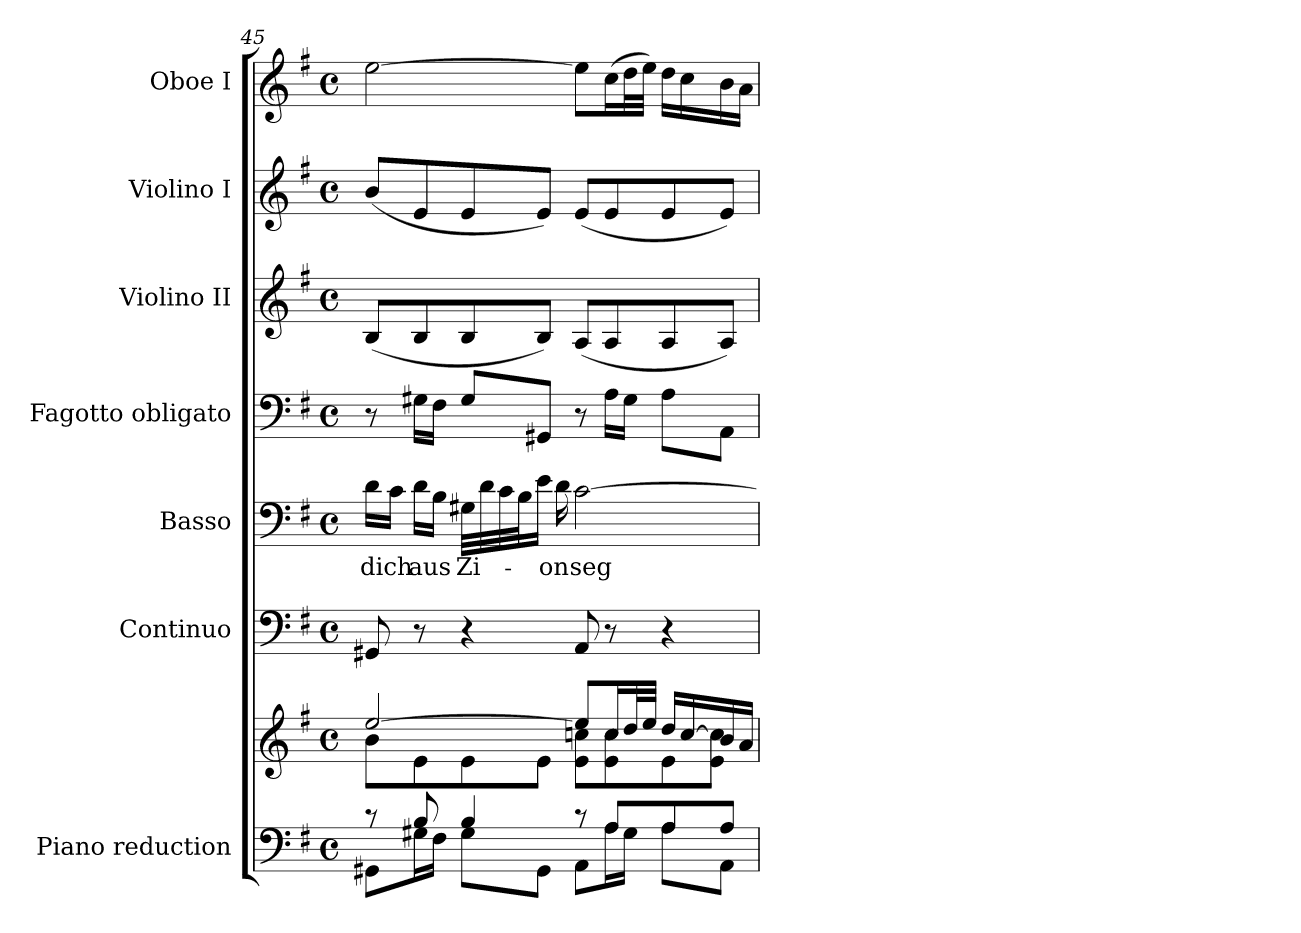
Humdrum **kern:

**kern	**kern	**kern	**kern	**text	**kern	**kern	**kern	**kern
*part7	*part7	*part6	*part5	*part5	*part4	*part3	*part2	*part1
*staff8	*staff7	*staff6	*staff5	*staff5	*staff4	*staff3	*staff2	*staff1
*I"Piano reduction	*	*I"Continuo	*I"Basso	*	*I"Fagotto obligato	*I"Violino II	*I"Violino I	*I"Oboe I
*I'Pno	*	*	*	*	*	*I'Vln	*I'Vln	*I'Ob
*clefF4	*clefG2	*clefF4	*clefF4	*	*clefF4	*clefG2	*clefG2	*clefG2
*k[f#]	*k[f#]	*k[f#]	*k[f#]	*	*k[f#]	*k[f#]	*k[f#]	*k[f#]
*M4/4	*M4/4	*M4/4	*M4/4	*	*M4/4	*M4/4	*M4/4	*M4/4
*met(c)	*met(c)	*met(c)	*met(c)	*	*met(c)	*met(c)	*met(c)	*met(c)
=45	=45	=45	=45	=45	=45	=45	=45	=45
*^	*^	*	*	*	*	*	*	*
!	!	!	!	!	!	!LO:LY:b	!	!	!	!
8r	8GG#X\L	[2ee/	8b\L	8GG#X/	16d\LL	dich	8r	(8B/L	(8b/L	[2ee\
.	.	.	.	.	16c\JJ	.	.	.	.	.
!	!	!	!	!	!	!LO:LY:b	!	!	!	!
8B/	16G#X\L	.	8e\	8r	16d\LL	aus	16G#X\LL	8B/	8e/	.
.	16F#\JJ	.	.	.	16B\JJ	.	16F#\JJ	.	.	.
!	!	!	!	!	!	!LO:LY:b	!	!	!	!
4B/	8G#\L	.	8e\	4r	32G#X\LLL	Zi-	8G#/L	8B/	8e/	.
.	.	.	.	.	32d\	.	.	.	.	.
.	.	.	.	.	32c\	.	.	.	.	.
.	.	.	.	.	32B\J	.	.	.	.	.
.	8GG#\J	.	8e\J	.	16e\JJ	.	8GG#X/J	8B/J)	8e/J)	.
!	!	!	!	!	!	!LO:LY:b	!	!	!	!
.	.	.	.	.	16d\	-on	.	.	.	.
!	!	!	!	!	!	!LO:LY:b	!	!	!	!
8r	8AA\L	8ee/L]	8e\ 8ccn\L	8AA/	[2c\	seg-	8r	(8A/L	(8e/L	8ee\L]
8A/L	16A\L	16cc/L	8e\ 8cc\	8r	.	.	16A\LL	8A/	8e/	(16cc\L
.	16G#\JJ	32dd/L	.	.	.	.	16G#\JJ	.	.	32dd\L
.	.	32ee/JJJ	.	.	.	.	.	.	.	32ee\JJJ)
8A/	8A\L	16dd/LL	8e\	4r	.	.	8A\L	8A/	8e/	16dd\LL
.	.	[<16cc/	.	.	.	.	.	.	.	16cc\
8A/J	8AA\J	16b/	8e\ 8cc\]J	.	.	.	8AA\J	8A/J)	8e/J)	16b\
.	.	16a/JJ	.	.	.	.	.	.	.	16a\JJ
*v	*v	*	*	*	*	*	*	*	*	*
*	*v	*v	*	*	*	*	*	*	*
=	=	=	=	=	=	=	=	=
*-	*-	*-	*-	*-	*-	*-	*-	*-
